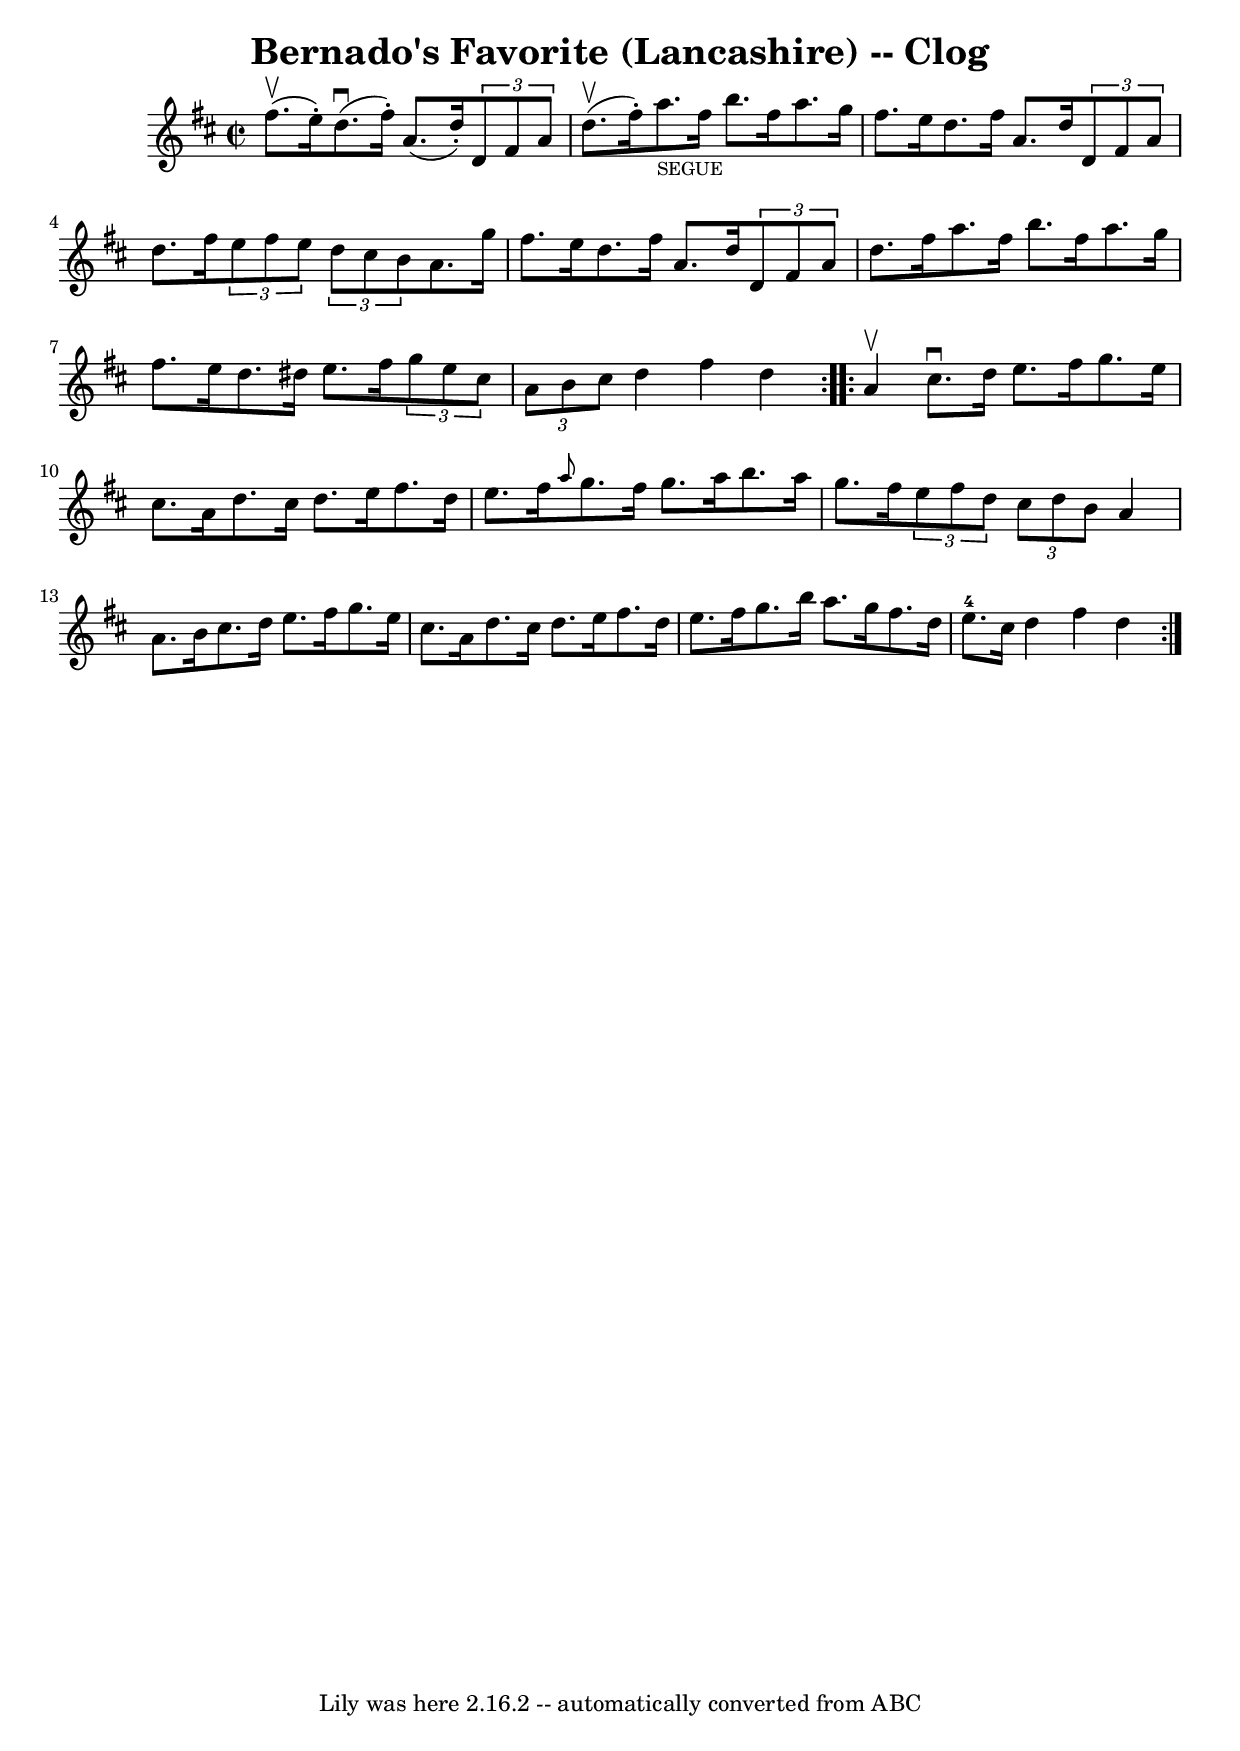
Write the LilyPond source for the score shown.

\version "2.7.40"
\include "Mammoth.ily"
\header {
	%% book = "Ryan's Mammoth Collection"
	crossRefNumber = "1"
	footnotes = "\\\\158 940"
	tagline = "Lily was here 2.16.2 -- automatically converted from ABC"
	title = "Bernado's Favorite (Lancashire) -- Clog"
}
voicedefault =  {


\repeat volta 2 {
\override Staff.TimeSignature #'style = #'C
 \time 2/2 \key d \major fis''8.^\upbow(e''16 -.) |
 d''8. 
^\downbow(fis''16 -.) a'8. (d''16 -.)   \times 2/3 { d'8 fis'8 
 a'8  } d''8.^\upbow(fis''16 -.)   |
 a''8._\segue   
fis''16 b''8. fis''16 a''8. g''16 fis''8. e''16    |
   
 d''8. fis''16 a'8. d''16    \times 2/3 { d'8 fis'8 a'8  }   
d''8. fis''16    |
   \times 2/3 { e''8 fis''8 e''8  }   
\times 2/3 { d''8 cis''8 b'8  } a'8. g''16 fis''8. e''16    
|
 d''8. fis''16 a'8. d''16    \times 2/3 { d'8 fis'8   
 a'8  } d''8. fis''16    |
 a''8. fis''16 b''8. fis''16   
 a''8. g''16 fis''8. e''16    |
 d''8. dis''16 e''8.    
fis''16    \times 2/3 { g''8 e''8 cis''8  }   \times 2/3 { a'8 b'8 
 cis''8  }   |
 d''4 fis''4 d''4  }     \repeat volta 2 {   
a'4^\upbow |
 cis''8.^\downbow d''16 e''8. fis''16 g''8. 
 e''16 cis''8. a'16    |
 d''8. cis''16 d''8. e''16    
fis''8. d''16 e''8. fis''16    |
 \grace { a''8  } g''8.    
fis''16 g''8. a''16 b''8. a''16 g''8. fis''16    |
     
\times 2/3 { e''8 fis''8 d''8  }   \times 2/3 { cis''8 d''8 b'8 
 } a'4 a'8. b'16    |
 cis''8. d''16 e''8. fis''16   
 g''8. e''16 cis''8. a'16    |
 d''8. cis''16 d''8.    
e''16 fis''8. d''16 e''8. fis''16    |
 g''8. b''16    
a''8. g''16 fis''8. d''16 e''8.-4 cis''16    |
 d''4 
 fis''4 d''4  }   
}

\score{
    <<

	\context Staff="default"
	{
	    \voicedefault 
	}

    >>
	\layout {
	}
	\midi {}
}
